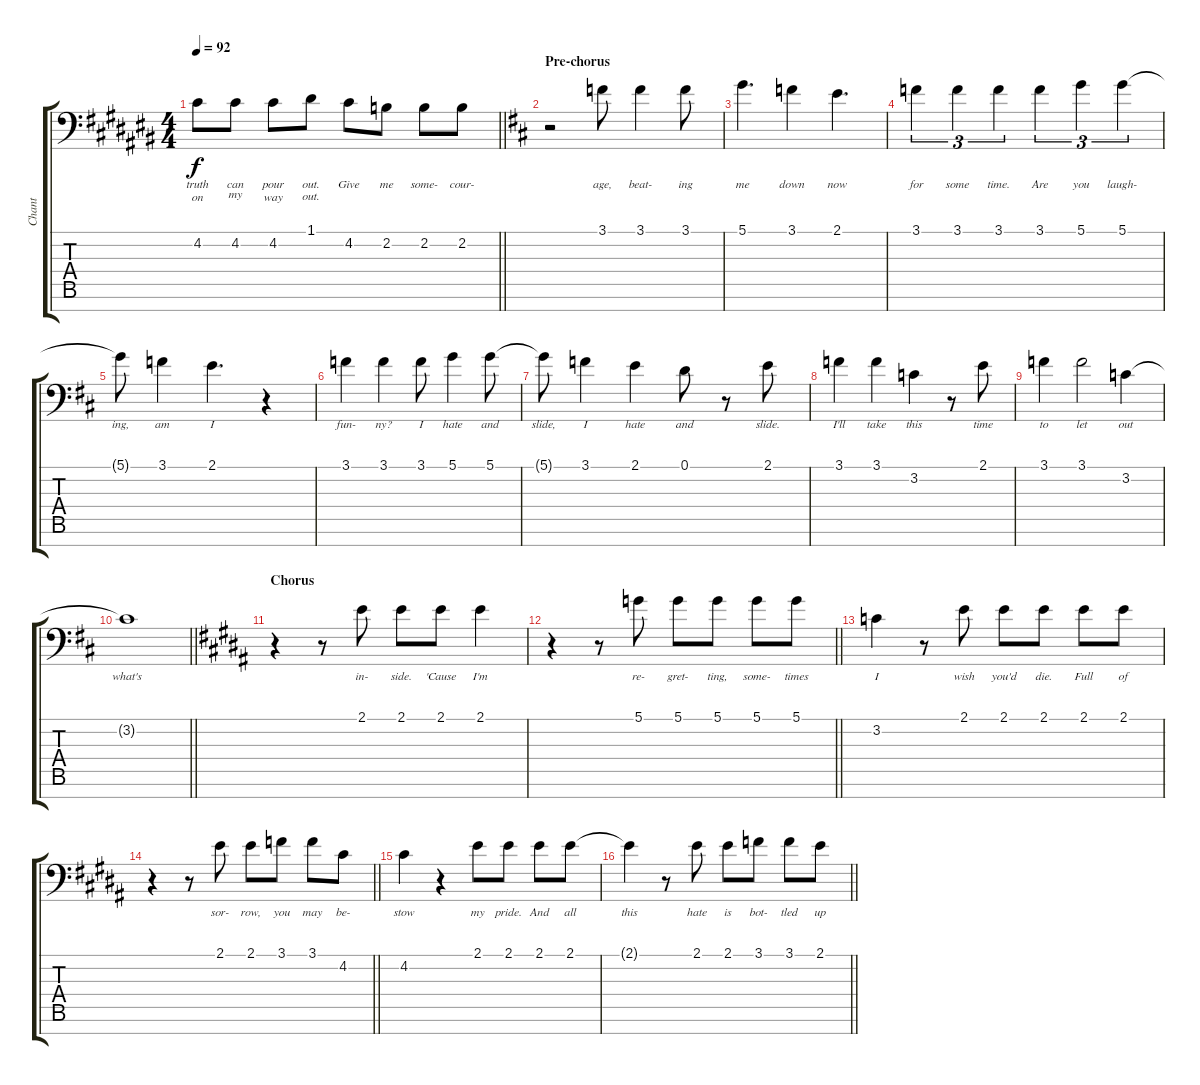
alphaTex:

\track ("Chant" "Chant") {instrument trumpet}
\staff {score tabs}
\tuning (D4 A3 F3 C3 G2 D2 A1) {hide}
\ts (4 4)
\tempo 92
\clef f4
\barLineRight lightlight
\ks c#
4.2{t}.8{lyrics (0 "truth") lyrics (1 "on") lyrics (2 "") lyrics (3 "") lyrics (4 "") dy f} 4.2.8{lyrics (0 "can") lyrics (1 "my") lyrics (2 "") lyrics (3 "") lyrics (4 "")} 4.2.8{lyrics (0 "pour") lyrics (1 "way") lyrics (2 "") lyrics (3 "") lyrics (4 "")} 1.1.8{lyrics (0 "out.") lyrics (1 "out.") lyrics (2 "") lyrics (3 "") lyrics (4 "")} 4.2.8{lyrics (0 "Give") lyrics (1 "") lyrics (2 "") lyrics (3 "") lyrics (4 "")} 2.2.8{lyrics (0 "me") lyrics (1 "") lyrics (2 "") lyrics (3 "") lyrics (4 "")} 2.2.8{lyrics (0 "some-") lyrics (1 "") lyrics (2 "") lyrics (3 "") lyrics (4 "")} 2.2.8{lyrics (0 "cour-") lyrics (1 "") lyrics (2 "") lyrics (3 "") lyrics (4 "")} |
\section ("" "Pre-chorus")
\ks d
r.2 3.1.8{lyrics (0 "age,") lyrics (1 "") lyrics (2 "") lyrics (3 "") lyrics (4 "")} 3.1.4{lyrics (0 "beat-") lyrics (1 "") lyrics (2 "") lyrics (3 "") lyrics (4 "")} 3.1.8{lyrics (0 "ing") lyrics (1 "") lyrics (2 "") lyrics (3 "") lyrics (4 "")} |
5.1.4{d lyrics (0 "me") lyrics (1 "") lyrics (2 "") lyrics (3 "") lyrics (4 "")} 3.1.4{lyrics (0 "down") lyrics (1 "") lyrics (2 "") lyrics (3 "") lyrics (4 "")} 2.1.4{d lyrics (0 "now") lyrics (1 "") lyrics (2 "") lyrics (3 "") lyrics (4 "")} |
3.1.4{tu (3 2) lyrics (0 "for") lyrics (1 "") lyrics (2 "") lyrics (3 "") lyrics (4 "")} 3.1.4{tu (3 2) lyrics (0 "some") lyrics (1 "") lyrics (2 "") lyrics (3 "") lyrics (4 "")} 3.1.4{tu (3 2) lyrics (0 "time.") lyrics (1 "") lyrics (2 "") lyrics (3 "") lyrics (4 "")} 3.1.4{tu (3 2) lyrics (0 "Are") lyrics (1 "") lyrics (2 "") lyrics (3 "") lyrics (4 "")} 5.1.4{tu (3 2) lyrics (0 "you") lyrics (1 "") lyrics (2 "") lyrics (3 "") lyrics (4 "")} 5.1.4{tu (3 2) lyrics (0 "laugh-") lyrics (1 "") lyrics (2 "") lyrics (3 "") lyrics (4 "")} |
5.1{t}.8{lyrics (0 "ing,") lyrics (1 "") lyrics (2 "") lyrics (3 "") lyrics (4 "")} 3.1.4{lyrics (0 "am") lyrics (1 "") lyrics (2 "") lyrics (3 "") lyrics (4 "")} 2.1.4{d lyrics (0 "I") lyrics (1 "") lyrics (2 "") lyrics (3 "") lyrics (4 "")} r.4 |
3.1.4{lyrics (0 "fun-") lyrics (1 "") lyrics (2 "") lyrics (3 "") lyrics (4 "")} 3.1.4{lyrics (0 "ny?") lyrics (1 "") lyrics (2 "") lyrics (3 "") lyrics (4 "")} 3.1.8{lyrics (0 "I") lyrics (1 "") lyrics (2 "") lyrics (3 "") lyrics (4 "")} 5.1.4{lyrics (0 "hate") lyrics (1 "") lyrics (2 "") lyrics (3 "") lyrics (4 "")} 5.1.8{lyrics (0 "and") lyrics (1 "") lyrics (2 "") lyrics (3 "") lyrics (4 "")} |
5.1{t}.8{lyrics (0 "slide,") lyrics (1 "") lyrics (2 "") lyrics (3 "") lyrics (4 "")} 3.1.4{lyrics (0 "I") lyrics (1 "") lyrics (2 "") lyrics (3 "") lyrics (4 "")} 2.1.4{lyrics (0 "hate") lyrics (1 "") lyrics (2 "") lyrics (3 "") lyrics (4 "")} 0.1.8{lyrics (0 "and") lyrics (1 "") lyrics (2 "") lyrics (3 "") lyrics (4 "")} r.8 2.1.8{lyrics (0 "slide.") lyrics (1 "") lyrics (2 "") lyrics (3 "") lyrics (4 "")} |
3.1.4{lyrics (0 "I'll") lyrics (1 "") lyrics (2 "") lyrics (3 "") lyrics (4 "")} 3.1.4{lyrics (0 "take") lyrics (1 "") lyrics (2 "") lyrics (3 "") lyrics (4 "")} 3.2.4{lyrics (0 "this") lyrics (1 "") lyrics (2 "") lyrics (3 "") lyrics (4 "")} r.8 2.1.8{lyrics (0 "time") lyrics (1 "") lyrics (2 "") lyrics (3 "") lyrics (4 "")} |
3.1.4{lyrics (0 "to") lyrics (1 "") lyrics (2 "") lyrics (3 "") lyrics (4 "")} 3.1.2{lyrics (0 "let") lyrics (1 "") lyrics (2 "") lyrics (3 "") lyrics (4 "")} 3.2.4{lyrics (0 "out") lyrics (1 "") lyrics (2 "") lyrics (3 "") lyrics (4 "")} |
\barLineRight lightlight
3.2{t}.1{lyrics (0 "what's") lyrics (1 "") lyrics (2 "") lyrics (3 "") lyrics (4 "")} |
\section ("" "Chorus")
\ks b
r.4 r.8 2.1.8{lyrics (0 "in-") lyrics (1 "") lyrics (2 "") lyrics (3 "") lyrics (4 "")} 2.1.8{lyrics (0 "side.") lyrics (1 "") lyrics (2 "") lyrics (3 "") lyrics (4 "")} 2.1.8{lyrics (0 "'Cause") lyrics (1 "") lyrics (2 "") lyrics (3 "") lyrics (4 "")} 2.1.4{lyrics (0 "I'm") lyrics (1 "") lyrics (2 "") lyrics (3 "") lyrics (4 "")} |
\barLineRight lightlight
r.4 r.8 5.1.8{lyrics (0 "re-") lyrics (1 "") lyrics (2 "") lyrics (3 "") lyrics (4 "")} 5.1.8{lyrics (0 "gret-") lyrics (1 "") lyrics (2 "") lyrics (3 "") lyrics (4 "")} 5.1.8{lyrics (0 "ting,") lyrics (1 "") lyrics (2 "") lyrics (3 "") lyrics (4 "")} 5.1.8{lyrics (0 "some-") lyrics (1 "") lyrics (2 "") lyrics (3 "") lyrics (4 "")} 5.1.8{lyrics (0 "times") lyrics (1 "") lyrics (2 "") lyrics (3 "") lyrics (4 "")} |
3.2.4{lyrics (0 "I") lyrics (1 "") lyrics (2 "") lyrics (3 "") lyrics (4 "")} r.8 2.1.8{lyrics (0 "wish") lyrics (1 "") lyrics (2 "") lyrics (3 "") lyrics (4 "")} 2.1.8{lyrics (0 "you'd") lyrics (1 "") lyrics (2 "") lyrics (3 "") lyrics (4 "")} 2.1.8{lyrics (0 "die.") lyrics (1 "") lyrics (2 "") lyrics (3 "") lyrics (4 "")} 2.1.8{lyrics (0 "Full") lyrics (1 "") lyrics (2 "") lyrics (3 "") lyrics (4 "")} 2.1.8{lyrics (0 "of") lyrics (1 "") lyrics (2 "") lyrics (3 "") lyrics (4 "")} |
\barLineRight lightlight
r.4 r.8 2.1.8{lyrics (0 "sor-") lyrics (1 "") lyrics (2 "") lyrics (3 "") lyrics (4 "")} 2.1.8{lyrics (0 "row,") lyrics (1 "") lyrics (2 "") lyrics (3 "") lyrics (4 "")} 3.1.8{lyrics (0 "you") lyrics (1 "") lyrics (2 "") lyrics (3 "") lyrics (4 "")} 3.1.8{lyrics (0 "may") lyrics (1 "") lyrics (2 "") lyrics (3 "") lyrics (4 "")} 4.2.8{lyrics (0 "be-") lyrics (1 "") lyrics (2 "") lyrics (3 "") lyrics (4 "")} |
4.2.4{lyrics (0 "stow") lyrics (1 "") lyrics (2 "") lyrics (3 "") lyrics (4 "")} r.4 2.1.8{lyrics (0 "my") lyrics (1 "") lyrics (2 "") lyrics (3 "") lyrics (4 "")} 2.1.8{lyrics (0 "pride.") lyrics (1 "") lyrics (2 "") lyrics (3 "") lyrics (4 "")} 2.1.8{lyrics (0 "And") lyrics (1 "") lyrics (2 "") lyrics (3 "") lyrics (4 "")} 2.1.8{lyrics (0 "all") lyrics (1 "") lyrics (2 "") lyrics (3 "") lyrics (4 "")} |
\barLineRight lightlight
2.1{t}.4{lyrics (0 "this") lyrics (1 "") lyrics (2 "") lyrics (3 "") lyrics (4 "")} r.8 2.1.8{lyrics (0 "hate") lyrics (1 "") lyrics (2 "") lyrics (3 "") lyrics (4 "")} 2.1.8{lyrics (0 "is") lyrics (1 "") lyrics (2 "") lyrics (3 "") lyrics (4 "")} 3.1.8{lyrics (0 "bot-") lyrics (1 "") lyrics (2 "") lyrics (3 "") lyrics (4 "")} 3.1.8{lyrics (0 "tled") lyrics (1 "") lyrics (2 "") lyrics (3 "") lyrics (4 "")} 2.1.8{lyrics (0 "up") lyrics (1 "") lyrics (2 "") lyrics (3 "") lyrics (4 "")}
